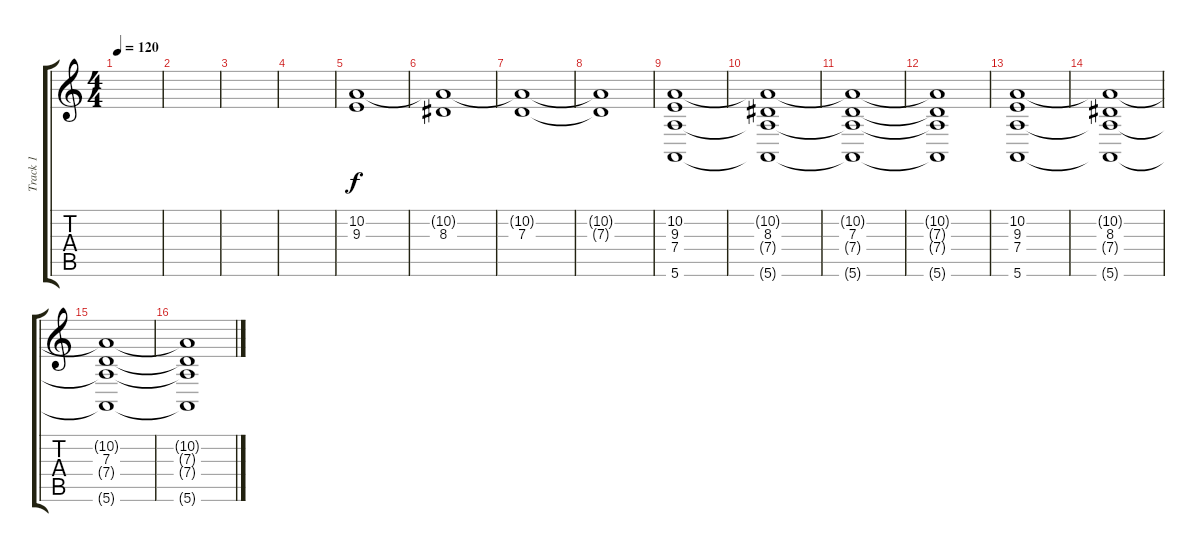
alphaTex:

\track ("Track 1" "Track 1") {instrument stringensemble1}
\staff {score tabs}
\tuning (E4 B3 G3 D3 A2 E2) {hide}
\ts (4 4)
\tempo 120
\clef g2
\ks c
|
|
|
|
(10.2 9.3).1 |
(10.2{t} 8.3).1 |
(10.2{t} 7.3).1 |
(10.2{t} 7.3{t}).1 |
(10.2 9.3 7.4 5.6).1 |
(10.2{t} 8.3 7.4{t} 5.6{t}).1 |
(10.2{t} 7.3 7.4{t} 5.6{t}).1 |
(10.2{t} 7.3{t} 7.4{t} 5.6{t}).1 |
(10.2 9.3 7.4 5.6).1 |
(10.2{t} 8.3 7.4{t} 5.6{t}).1 |
(10.2{t} 7.3 7.4{t} 5.6{t}).1 |
(10.2{t} 7.3{t} 7.4{t} 5.6{t}).1
